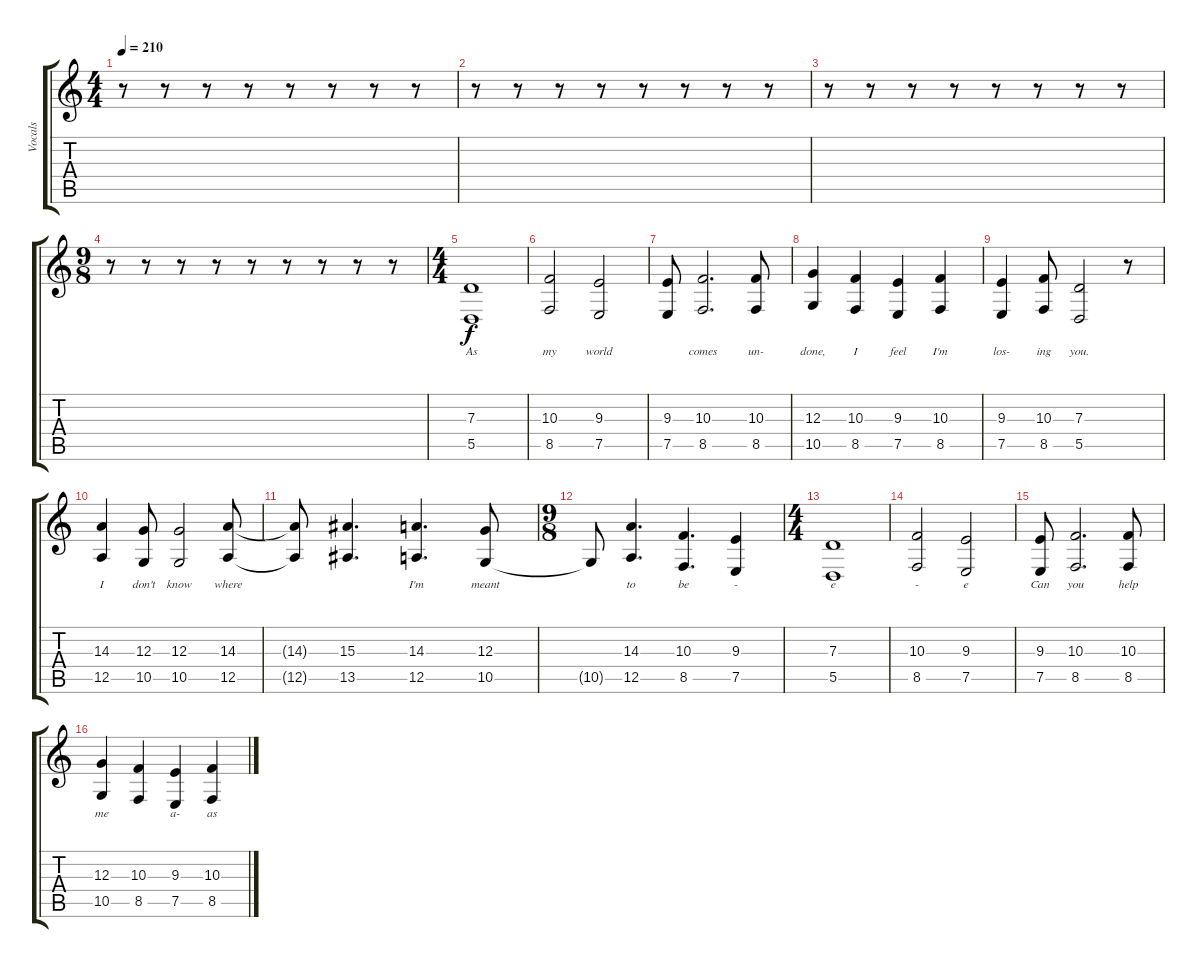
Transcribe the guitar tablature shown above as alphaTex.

\track ("Vocals" "Vocals") {instrument harmonica}
\staff {score tabs}
\tuning (E4 B3 G3 D3 A2 E2) {hide}
\ts (4 4)
\tempo 210
\clef g2
\ks c
r.8{dy f} r.8 r.8 r.8 r.8 r.8 r.8 r.8 |
r.8 r.8 r.8 r.8 r.8 r.8 r.8 r.8 |
r.8 r.8 r.8 r.8 r.8 r.8 r.8 r.8 |
\ts (9 8)
r.8 r.8 r.8 r.8 r.8 r.8 r.8 r.8 r.8 |
\ts (4 4)
(7.3 5.5).1{lyrics (0 "As") lyrics (1 "") lyrics (2 "") lyrics (3 "") lyrics (4 "")} |
(10.3 8.5).2{lyrics (0 "my") lyrics (1 "") lyrics (2 "") lyrics (3 "") lyrics (4 "")} (9.3 7.5).2{lyrics (0 "world") lyrics (1 "") lyrics (2 "") lyrics (3 "") lyrics (4 "")} |
(9.3 7.5).8{lyrics (0 "") lyrics (1 "") lyrics (2 "") lyrics (3 "") lyrics (4 "")} (10.3 8.5).2{d lyrics (0 "comes") lyrics (1 "") lyrics (2 "") lyrics (3 "") lyrics (4 "")} (10.3 8.5).8{lyrics (0 "un-") lyrics (1 "") lyrics (2 "") lyrics (3 "") lyrics (4 "")} |
(12.3 10.5).4{lyrics (0 "done,") lyrics (1 "") lyrics (2 "") lyrics (3 "") lyrics (4 "")} (10.3 8.5).4{lyrics (0 "I") lyrics (1 "") lyrics (2 "") lyrics (3 "") lyrics (4 "")} (9.3 7.5).4{lyrics (0 "feel") lyrics (1 "") lyrics (2 "") lyrics (3 "") lyrics (4 "")} (10.3 8.5).4{lyrics (0 "I'm") lyrics (1 "") lyrics (2 "") lyrics (3 "") lyrics (4 "")} |
(9.3 7.5).4{lyrics (0 "los-") lyrics (1 "") lyrics (2 "") lyrics (3 "") lyrics (4 "")} (10.3 8.5).8{lyrics (0 "ing") lyrics (1 "") lyrics (2 "") lyrics (3 "") lyrics (4 "")} (7.3 5.5).2{lyrics (0 "you.") lyrics (1 "") lyrics (2 "") lyrics (3 "") lyrics (4 "")} r.8 |
(14.3 12.5).4{lyrics (0 "I") lyrics (1 "") lyrics (2 "") lyrics (3 "") lyrics (4 "")} (12.3 10.5).8{lyrics (0 "don't") lyrics (1 "") lyrics (2 "") lyrics (3 "") lyrics (4 "")} (12.3 10.5).2{lyrics (0 "know") lyrics (1 "") lyrics (2 "") lyrics (3 "") lyrics (4 "")} (14.3 12.5).8{lyrics (0 "where") lyrics (1 "") lyrics (2 "") lyrics (3 "") lyrics (4 "")} |
(14.3{t} 12.5{t}).8{lyrics (0 "") lyrics (1 "") lyrics (2 "") lyrics (3 "") lyrics (4 "")} (15.3 13.5).4{d lyrics (0 "") lyrics (1 "") lyrics (2 "") lyrics (3 "") lyrics (4 "")} (14.3 12.5).4{d lyrics (0 "I'm") lyrics (1 "") lyrics (2 "") lyrics (3 "") lyrics (4 "")} (12.3 10.5).8{lyrics (0 "meant") lyrics (1 "") lyrics (2 "") lyrics (3 "") lyrics (4 "")} |
\ts (9 8)
10.5{t}.8{lyrics (0 "") lyrics (1 "") lyrics (2 "") lyrics (3 "") lyrics (4 "")} (14.3 12.5).4{d lyrics (0 "to") lyrics (1 "") lyrics (2 "") lyrics (3 "") lyrics (4 "")} (10.3 8.5).4{d lyrics (0 "be") lyrics (1 "") lyrics (2 "") lyrics (3 "") lyrics (4 "")} (9.3 7.5).4{lyrics (0 "-") lyrics (1 "") lyrics (2 "") lyrics (3 "") lyrics (4 "")} |
\ts (4 4)
(7.3 5.5).1{lyrics (0 "e") lyrics (1 "") lyrics (2 "") lyrics (3 "") lyrics (4 "")} |
(10.3 8.5).2{lyrics (0 "-") lyrics (1 "") lyrics (2 "") lyrics (3 "") lyrics (4 "")} (9.3 7.5).2{lyrics (0 "e") lyrics (1 "") lyrics (2 "") lyrics (3 "") lyrics (4 "")} |
(9.3 7.5).8{lyrics (0 "Can") lyrics (1 "") lyrics (2 "") lyrics (3 "") lyrics (4 "")} (10.3 8.5).2{d lyrics (0 "you") lyrics (1 "") lyrics (2 "") lyrics (3 "") lyrics (4 "")} (10.3 8.5).8{lyrics (0 "help") lyrics (1 "") lyrics (2 "") lyrics (3 "") lyrics (4 "")} |
(12.3 10.5).4{lyrics (0 "me") lyrics (1 "") lyrics (2 "") lyrics (3 "") lyrics (4 "")} (10.3 8.5).4{lyrics (0 "") lyrics (1 "") lyrics (2 "") lyrics (3 "") lyrics (4 "")} (9.3 7.5).4{lyrics (0 "a-") lyrics (1 "") lyrics (2 "") lyrics (3 "") lyrics (4 "")} (10.3 8.5).4{lyrics (0 "as") lyrics (1 "") lyrics (2 "") lyrics (3 "") lyrics (4 "")}
